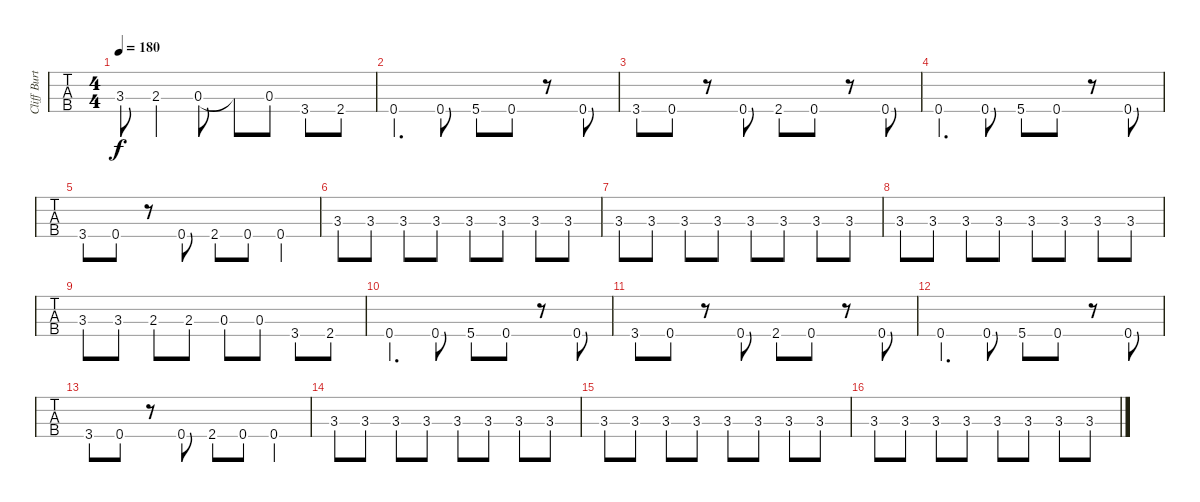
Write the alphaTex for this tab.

\track ("Cliff Burton" "Cliff Burt") {instrument electricbassfinger}
\staff {tabs}
\tuning (G2 D2 A1 E1) {hide}
\ts (4 4)
\tempo 180
\clef f4
\ks c
3.3.8{dy f} 2.3.4 0.3.8 0.3{t}.8 0.3.8 3.4.8 2.4.8 |
0.4.4{d} 0.4.8 5.4.8 0.4.8 r.8 0.4.8 |
3.4.8 0.4.8 r.8 0.4.8 2.4.8 0.4.8 r.8 0.4.8 |
0.4.4{d} 0.4.8 5.4.8 0.4.8 r.8 0.4.8 |
3.4.8 0.4.8 r.8 0.4.8 2.4.8 0.4.8 0.4.4 |
3.3.8 3.3.8 3.3.8 3.3.8 3.3.8 3.3.8 3.3.8 3.3.8 |
3.3.8 3.3.8 3.3.8 3.3.8 3.3.8 3.3.8 3.3.8 3.3.8 |
3.3.8 3.3.8 3.3.8 3.3.8 3.3.8 3.3.8 3.3.8 3.3.8 |
3.3.8 3.3.8 2.3.8 2.3.8 0.3.8 0.3.8 3.4.8 2.4.8 |
0.4.4{d} 0.4.8 5.4.8 0.4.8 r.8 0.4.8 |
3.4.8 0.4.8 r.8 0.4.8 2.4.8 0.4.8 r.8 0.4.8 |
0.4.4{d} 0.4.8 5.4.8 0.4.8 r.8 0.4.8 |
3.4.8 0.4.8 r.8 0.4.8 2.4.8 0.4.8 0.4.4 |
3.3.8 3.3.8 3.3.8 3.3.8 3.3.8 3.3.8 3.3.8 3.3.8 |
3.3.8 3.3.8 3.3.8 3.3.8 3.3.8 3.3.8 3.3.8 3.3.8 |
3.3.8 3.3.8 3.3.8 3.3.8 3.3.8 3.3.8 3.3.8 3.3.8
